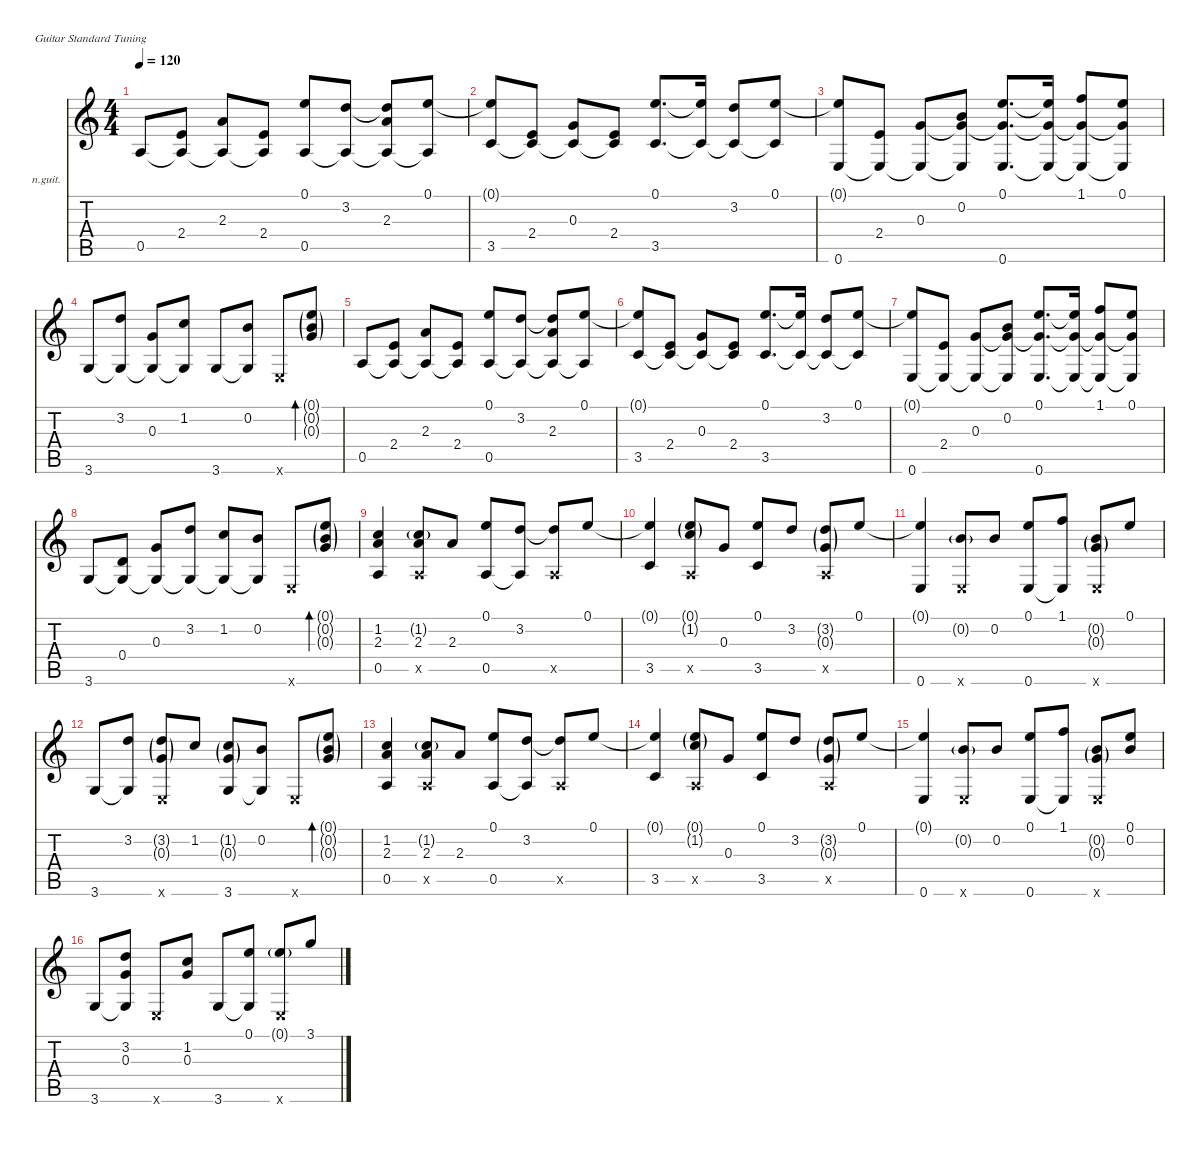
\defaultSystemsLayout 4
\hideDynamics
\bracketExtendMode nobrackets
\firstSystemTrackNameOrientation horizontal
\otherSystemsTrackNameOrientation horizontal
\track ("Гитара" "n.guit.") {instrument acousticguitarnylon}
\staff {score tabs}
\tuning (E4 B3 G3 D3 A2 E2)
\ts (4 4)
\tempo 120
\clef g2
\ks c
0.5.8{dy f beam Up} (2.4 0.5{t}).8{beam Up} (2.3 0.5{t}).8{beam Up} (2.4 0.5{t}).8{beam Up} (0.1 0.5).8{beam Up} (3.2 0.5{t}).8{beam Up} (3.2{t} 2.3 0.5{t}).8{beam Up} (0.1 0.5{t}).8{beam Up} |
(0.1{t} 3.5).8{beam Up} (2.4 3.5{t}).8{beam Up} (0.3 3.5{t}).8{beam Up} (2.4 3.5{t}).8{beam Up} (0.1 3.5).8{d beam Up} (0.1{t} 3.5{t}).16{beam Up} (3.2 3.5{t}).8{beam Up} (0.1 3.5{t}).8{beam Up} |
(0.1{t} 0.6).8{beam Up} (2.4 0.6{t}).8{beam Up} (0.3 0.6{t}).8{beam Up} (0.2 0.6{t} 0.3{t}).8{beam Up} (0.1 0.6 0.3{t}).8{d beam Up} (0.1{t} 0.6{t} 0.3{t}).16{beam Up} (1.1 0.3{t} 0.6{t}).8{beam Up} (0.1 0.3{t} 0.6{t}).8{beam Up} |
3.6.8{beam Up} (3.2 3.6{t}).8{beam Up} (0.3 3.6{t}).8{beam Up} (1.2 3.6{t}).8{beam Up} 3.6.8{beam Up} (0.2 3.6{t}).8{beam Up} 0.6{x}.8{beam Up} (0.1{g} 0.2{g} 0.3{g}).8{bd 60 dy mf beam Up} |
0.5.8{dy f beam Up} (2.4 0.5{t}).8{beam Up} (2.3 0.5{t}).8{beam Up} (2.4 0.5{t}).8{beam Up} (0.1 0.5).8{beam Up} (3.2 0.5{t}).8{beam Up} (3.2{t} 2.3 0.5{t}).8{beam Up} (0.1 0.5{t}).8{beam Up} |
(0.1{t} 3.5).8{beam Up} (2.4 3.5{t}).8{beam Up} (0.3 3.5{t}).8{beam Up} (2.4 3.5{t}).8{beam Up} (0.1 3.5).8{d beam Up} (0.1{t} 3.5{t}).16{beam Up} (3.2 3.5{t}).8{beam Up} (0.1 3.5{t}).8{beam Up} |
(0.1{t} 0.6).8{beam Up} (2.4 0.6{t}).8{beam Up} (0.3 0.6{t}).8{beam Up} (0.2 0.6{t} 0.3{t}).8{beam Up} (0.1 0.6 0.3{t}).8{d beam Up} (0.1{t} 0.6{t} 0.3{t}).16{beam Up} (1.1 0.3{t} 0.6{t}).8{beam Up} (0.1 0.3{t} 0.6{t}).8{beam Up} |
3.6.8{beam Up} (0.4 3.6{t}).8{beam Up} (0.3 3.6{t}).8{beam Up} (3.2 3.6{t}).8{beam Up} (1.2 3.6{t}).8{beam Up} (0.2 3.6{t}).8{beam Up} 0.6{x}.8{beam Up} (0.1{g} 0.2{g} 0.3{g}).8{bd 60 dy mf beam Up} |
(1.2 2.3 0.5).4{dy f beam Up} (1.2{g} 2.3 0.5{x}).8{beam Up} 2.3.8{beam Up} (0.1 0.5).8{beam Up} (3.2 0.5{t}).8{beam Up} (3.2{t} 0.5{x}).8{beam Up} 0.1.8{beam Up} |
(0.1{t} 3.5).4{beam Up} (0.1{g} 1.2{g} 0.5{x}).8{beam Up} 0.3.8{beam Up} (0.1 3.5).8{beam Up} 3.2.8{beam Up} (3.2{g} 0.3{g} 0.5{x}).8{beam Up} 0.1.8{beam Up} |
(0.1{t} 0.6).4{beam Up} (0.2{g} 0.6{x}).8{beam Up} 0.2.8{beam Up} (0.1 0.6).8{beam Up} (1.1 0.6{t}).8{beam Up} (0.2{g} 0.3{g} 0.6{x}).8{beam Up} 0.1.8{beam Up} |
3.6.8{beam Up} (3.2 3.6{t}).8{beam Up} (3.2{g} 0.3{g} 0.6{x}).8{beam Up} 1.2.8{beam Up} (1.2{g} 0.3{g} 3.6).8{beam Up} (0.2 3.6{t}).8{beam Up} 0.6{x}.8{beam Up} (0.1{g} 0.2{g} 0.3{g}).8{bd 60 dy mf beam Up} |
(1.2 2.3 0.5).4{dy f beam Up} (1.2{g} 2.3 0.5{x}).8{beam Up} 2.3.8{beam Up} (0.1 0.5).8{beam Up} (3.2 0.5{t}).8{beam Up} (3.2{t} 0.5{x}).8{beam Up} 0.1.8{beam Up} |
(0.1{t} 3.5).4{beam Up} (0.1{g} 1.2{g} 0.5{x}).8{beam Up} 0.3.8{beam Up} (0.1 3.5).8{beam Up} 3.2.8{beam Up} (3.2{g} 0.3{g} 0.5{x}).8{beam Up} 0.1.8{beam Up} |
(0.1{t} 0.6).4{beam Up} (0.2{g} 0.6{x}).8{beam Up} 0.2.8{beam Up} (0.1 0.6).8{beam Up} (1.1 0.6{t}).8{beam Up} (0.2{g} 0.3{g} 0.6{x}).8{beam Up} (0.1 0.2).8{beam Up} |
3.6.8{beam Up} (3.2 0.3 3.6{t}).8{beam Up} 0.6{x}.8{beam Up} (1.2 0.3).8{beam Up} 3.6.8{beam Up} (0.1 3.6{t}).8{beam Up} (0.1{g} 0.6{x}).8{beam Up} 3.1{sl}.8{beam Up}
